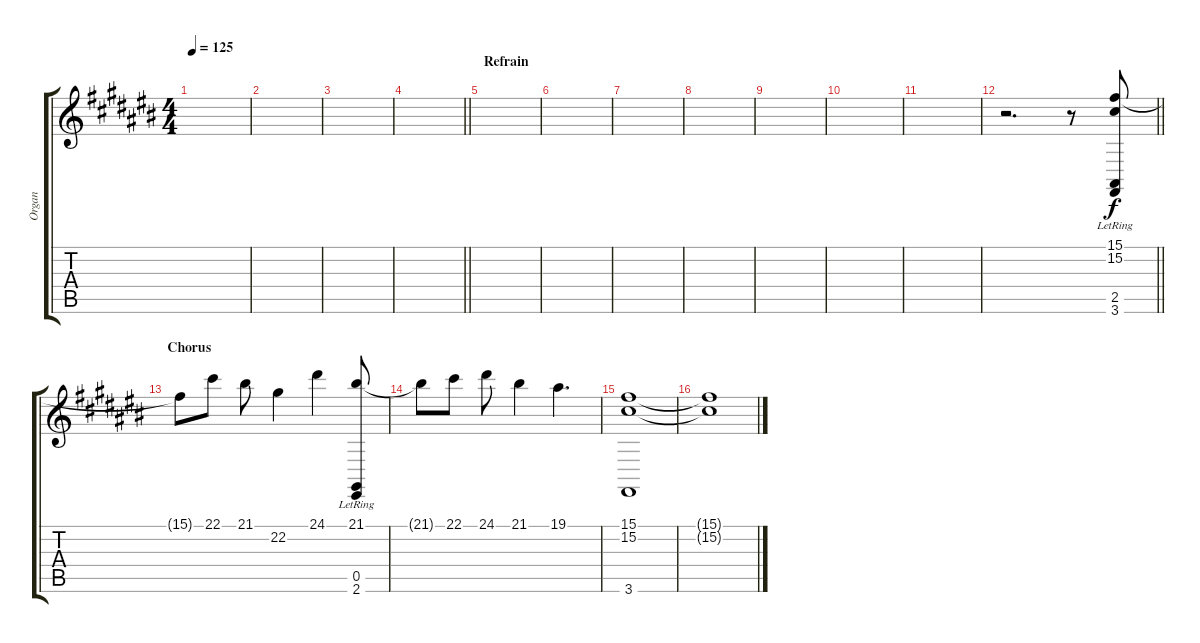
\track ("Organ" "Organ") {instrument rockorgan}
\staff {score tabs}
\tuning (Eb4 Bb3 Gb3 Db3 Ab2 Eb2) {hide}
\ts (4 4)
\tempo 125
\clef g2
\ks c#
|
|
|
\barLineRight lightlight
|
\section ("" "Refrain")
|
|
|
|
|
|
|
\barLineRight lightlight
r.2{d} r.8 (15.1 15.2 2.5{lr} 3.6{lr}).8 |
\section ("" "Chorus")
15.1{t}.8 22.1.8 21.1.8 22.2.4 24.1.4 (21.1 0.5 2.6{lr}).8 |
21.1{t}.8{dy f} 22.1.8 24.1.8 21.1.4 19.1.4{d} |
(15.1 15.2 3.6).1 |
(15.1{t} 15.2{t}).1
